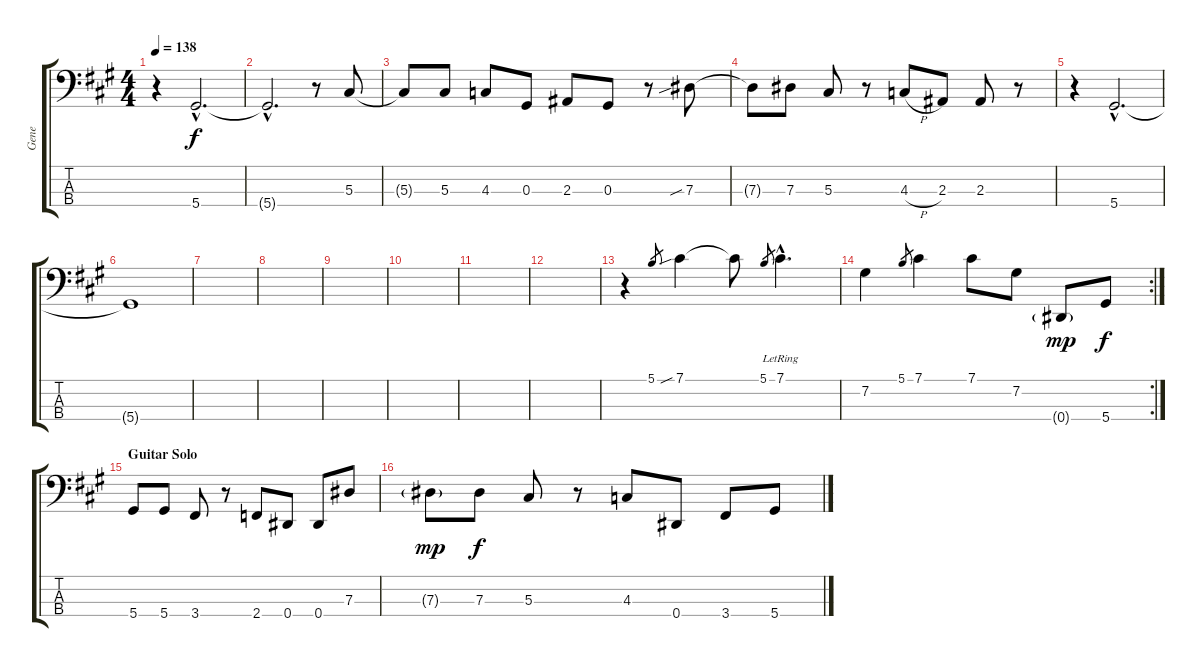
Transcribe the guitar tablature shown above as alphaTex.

\track ("Gene" "Gene") {instrument electricbasspick}
\staff {score tabs}
\tuning (Gb2 Db2 Ab1 Eb1) {hide}
\ts (4 4)
\tempo 138
\clef f4
\ks a
r.4{dy f} 5.4{hac}.2{d} |
5.4{hac t}.2{d} r.8 5.3.8 |
5.3{t}.8 5.3.8 4.3.8 0.3.8 2.3.8 0.3.8 r.8 7.3{sib}.8 |
7.3{t}.8 7.3.8 5.3.8 r.8 4.3{h}.8 2.3.8 2.3.8 r.8 |
r.4 5.4{hac}.2{d} |
5.4{t}.1 |
|
|
|
|
|
|
r.4 5.1.8{gr} 7.1{sib}.4 7.1{t}.8 5.1.8{gr} 7.1{hac lr}.4{d} |
\rc 2
7.2.4 5.1.8{gr} 7.1.4 7.1.8 7.2.8 0.4{g}.8{dy mp} 5.4.8{dy f} |
\section ("" "Guitar Solo")
5.4.8 5.4.8 3.4.8 r.8 2.4.8 0.4.8 0.4.8 7.3.8 |
7.3{g}.8{dy mp} 7.3.8{dy f} 5.3.8 r.8 4.3.8 0.4.8 3.4.8 5.4.8
